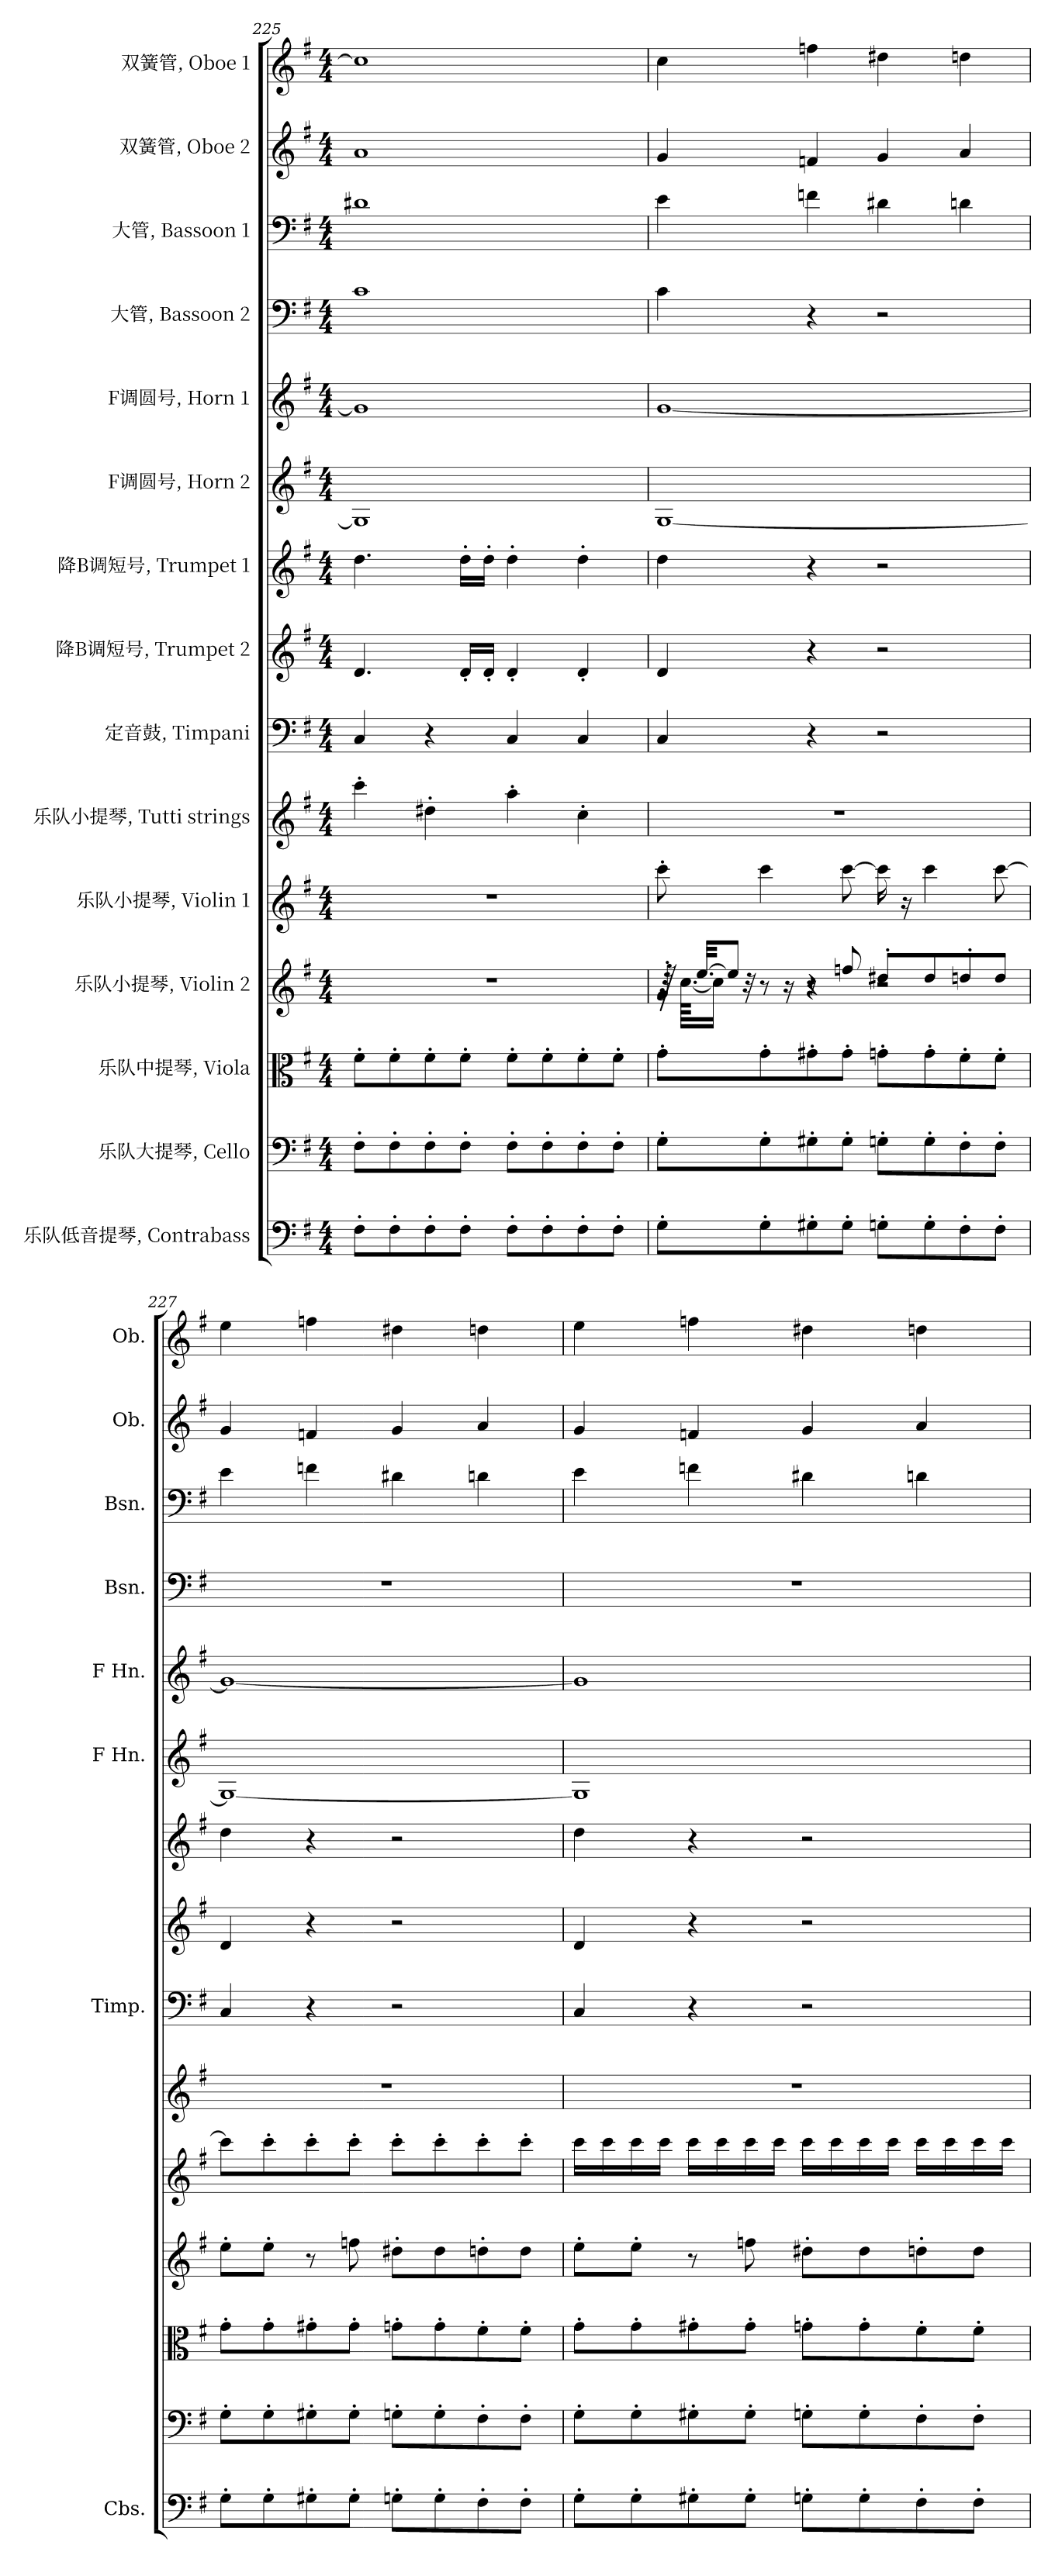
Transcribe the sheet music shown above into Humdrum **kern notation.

**kern	**kern	**kern	**kern	**kern	**kern	**kern	**kern	**kern	**kern	**kern	**kern	**kern	**kern	**kern
*part15	*part14	*part13	*part12	*part11	*part10	*part9	*part8	*part7	*part6	*part5	*part4	*part3	*part2	*part1
*staff15	*staff14	*staff13	*staff12	*staff11	*staff10	*staff9	*staff8	*staff7	*staff6	*staff5	*staff4	*staff3	*staff2	*staff1
*I"乐队低音提琴, Contrabass	*I"乐队大提琴, Cello	*I"乐队中提琴, Viola	*I"乐队小提琴, Violin 2	*I"乐队小提琴, Violin 1	*I"乐队小提琴, Tutti strings	*I"定音鼓, Timpani	*I"降B调短号, Trumpet 2	*I"降B调短号, Trumpet 1	*I"F调圆号, Horn 2	*I"F调圆号, Horn 1	*I"大管, Bassoon 2	*I"大管, Bassoon 1	*I"双簧管, Oboe 2	*I"双簧管, Oboe 1
*I'Cbs.	*	*	*	*	*	*I'Timp.	*	*	*I'F Hn.	*I'F Hn.	*I'Bsn.	*I'Bsn.	*I'Ob.	*I'Ob.
*clefF4	*clefF4	*clefC3	*clefG2	*clefG2	*clefG2	*clefF4	*clefG2	*clefG2	*clefG2	*clefG2	*clefF4	*clefF4	*clefG2	*clefG2
*ITrd7c12	*	*	*	*	*	*	*ITrd1c2	*ITrd1c2	*ITrd4c7	*ITrd4c7	*	*	*	*
*k[f#]	*k[f#]	*k[f#]	*k[f#]	*k[f#]	*k[f#]	*k[f#]	*k[b-]	*k[b-]	*k[]	*k[]	*k[f#]	*k[f#]	*k[f#]	*k[f#]
*M4/4	*M4/4	*M4/4	*M4/4	*M4/4	*M4/4	*M4/4	*M4/4	*M4/4	*M4/4	*M4/4	*M4/4	*M4/4	*M4/4	*M4/4
=225	=225	=225	=225	=225	=225	=225	=225	=225	=225	=225	=225	=225	=225	=225
8FF#'\L	8F#'\L	8f#'\L	1r	1r	4ccc'\	4C/	4.c/	4.cc\	1C]	1c]	1c	1d#X	1a	1cc]
8FF#'\	8F#'\	8f#'\	.	.	.	.	.	.	.	.	.	.	.	.
8FF#'\	8F#'\	8f#'\	.	.	4dd#X'\	4r	.	.	.	.	.	.	.	.
8FF#'\J	8F#'\J	8f#'\J	.	.	.	.	16c'/LL	16cc'\LL	.	.	.	.	.	.
.	.	.	.	.	.	.	16c'/JJ	16cc'\JJ	.	.	.	.	.	.
8FF#'\L	8F#'\L	8f#'\L	.	.	4aa'\	4C/	4c'/	4cc'\	.	.	.	.	.	.
8FF#'\	8F#'\	8f#'\	.	.	.	.	.	.	.	.	.	.	.	.
8FF#'\	8F#'\	8f#'\	.	.	4cc'\	4C/	4c'/	4cc'\	.	.	.	.	.	.
8FF#'\J	8F#'\J	8f#'\J	.	.	.	.	.	.	.	.	.	.	.	.
!!LO:PB:g=z
=226	=226	=226	=226	=226	=226	=226	=226	=226	=226	=226	=226	=226	=226	=226
*	*	*	*^	*	*	*	*	*	*	*	*	*	*	*
*	*	*	*	*^	*	*	*	*	*	*	*	*	*	*	*
8GG'\L	8G'\L	8g'\L	64r	128r	4g'/	8ccc'\	1r	4C/	4c/	4cc\	[1C	[1c	4c\	4e\	4g/	4cc\
.	.	.	.	[64.cc\KKLL	.	.	.	.	.	.	.	.	.	.	.	.
.	.	.	[32.ee/KKL	.	.	.	.	.	.	.	.	.	.	.	.	.
.	.	.	.	16cc\JJ]	.	.	.	.	.	.	.	.	.	.	.	.
.	.	.	8ee/J]	.	.	.	.	.	.	.	.	.	.	.	.	.
.	.	.	.	32r	.	.	.	.	.	.	.	.	.	.	.	.
8GG'\	8G'\	8g'\	.	8r	.	4ccc\	.	.	.	.	.	.	.	.	.	.
.	.	.	16r	.	.	.	.	.	.	.	.	.	.	.	.	.
8GG#X'\	8G#X'\	8g#X'\	8r	4r	4r	.	.	4r	4r	4r	.	.	4r	4fn\	4fn/	4ffn\
8GG#'\J	8G#'\J	8g#'\J	8ffn/	.	.	[8ccc\	.	.	.	.	.	.	.	.	.	.
8GGn'\L	8Gn'\L	8gn'\L	8dd#X'/L	2r	2r	16ccc\]	.	2r	2r	2r	.	.	2r	4d#X\	4g/	4dd#X\
.	.	.	.	.	.	16r	.	.	.	.	.	.	.	.	.	.
8GG'\	8G'\	8g'\	8dd#/	.	.	4ccc\	.	.	.	.	.	.	.	.	.	.
8FF#'\	8F#'\	8f#'\	8ddn'/	.	.	.	.	.	.	.	.	.	.	4dn\	4a/	4ddn\
8FF#'\J	8F#'\J	8f#'\J	8dd/J	.	.	[8ccc\	.	.	.	.	.	.	.	.	.	.
*	*	*	*v	*v	*v	*	*	*	*	*	*	*	*	*	*	*
=227	=227	=227	=227	=227	=227	=227	=227	=227	=227	=227	=227	=227	=227	=227
8GG'\L	8G'\L	8g'\L	8ee'\L	8ccc\L]	1r	4C/	4c/	4cc\	1C_	1c_	1r	4e\	4g/	4ee\
8GG'\	8G'\	8g'\	8ee'\J	8ccc'\	.	.	.	.	.	.	.	.	.	.
8GG#X'\	8G#X'\	8g#X'\	8r	8ccc'\	.	4r	4r	4r	.	.	.	4fn\	4fn/	4ffn\
8GG#'\J	8G#'\J	8g#'\J	8ffn\	8ccc'\J	.	.	.	.	.	.	.	.	.	.
8GGn'\L	8Gn'\L	8gn'\L	8dd#X'\L	8ccc'\L	.	2r	2r	2r	.	.	.	4d#X\	4g/	4dd#X\
8GG'\	8G'\	8g'\	8dd#\	8ccc'\	.	.	.	.	.	.	.	.	.	.
8FF#'\	8F#'\	8f#'\	8ddn'\	8ccc'\	.	.	.	.	.	.	.	4dn\	4a/	4ddn\
8FF#'\J	8F#'\J	8f#'\J	8dd\J	8ccc'\J	.	.	.	.	.	.	.	.	.	.
!!LO:PB:g=z
=228	=228	=228	=228	=228	=228	=228	=228	=228	=228	=228	=228	=228	=228	=228
8GG'\L	8G'\L	8g'\L	8ee'\L	16ccc\LL	1r	4C/	4c/	4cc\	1C]	1c]	1r	4e\	4g/	4ee\
.	.	.	.	16ccc\	.	.	.	.	.	.	.	.	.	.
8GG'\	8G'\	8g'\	8ee'\J	16ccc\	.	.	.	.	.	.	.	.	.	.
.	.	.	.	16ccc\JJ	.	.	.	.	.	.	.	.	.	.
8GG#X'\	8G#X'\	8g#X'\	8r	16ccc\LL	.	4r	4r	4r	.	.	.	4fn\	4fn/	4ffn\
.	.	.	.	16ccc\	.	.	.	.	.	.	.	.	.	.
8GG#'\J	8G#'\J	8g#'\J	8ffn\	16ccc\	.	.	.	.	.	.	.	.	.	.
.	.	.	.	16ccc\JJ	.	.	.	.	.	.	.	.	.	.
8GGn'\L	8Gn'\L	8gn'\L	8dd#X'\L	16ccc\LL	.	2r	2r	2r	.	.	.	4d#X\	4g/	4dd#X\
.	.	.	.	16ccc\	.	.	.	.	.	.	.	.	.	.
8GG'\	8G'\	8g'\	8dd#\	16ccc\	.	.	.	.	.	.	.	.	.	.
.	.	.	.	16ccc\JJ	.	.	.	.	.	.	.	.	.	.
8FF#'\	8F#'\	8f#'\	8ddn'\	16ccc\LL	.	.	.	.	.	.	.	4dn\	4a/	4ddn\
.	.	.	.	16ccc\	.	.	.	.	.	.	.	.	.	.
8FF#'\J	8F#'\J	8f#'\J	8dd\J	16ccc\	.	.	.	.	.	.	.	.	.	.
.	.	.	.	16ccc\JJ	.	.	.	.	.	.	.	.	.	.
=	=	=	=	=	=	=	=	=	=	=	=	=	=	=
*-	*-	*-	*-	*-	*-	*-	*-	*-	*-	*-	*-	*-	*-	*-
